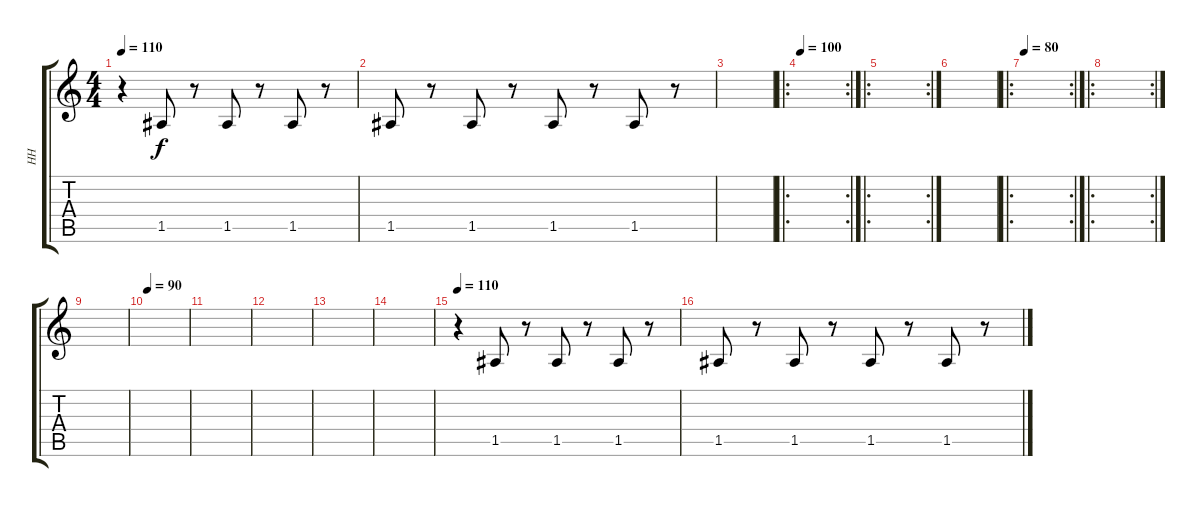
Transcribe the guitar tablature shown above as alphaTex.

\track ("HH" "HH") {instrument acousticguitarsteel}
\staff {score tabs}
\tuning (E4 B3 G3 D3 A2 E2) {hide}
\ts (4 4)
\tempo 110
\clef g2
\ks c
r.4{dy f} 1.5.8 r.8 1.5.8 r.8 1.5.8 r.8 |
1.5.8 r.8 1.5.8 r.8 1.5.8 r.8 1.5.8 r.8 |
|
\ro
\rc 2
\tempo 100
|
\ro
\rc 2
|
|
\ro
\rc 2
\tempo 80
|
\ro
\rc 2
|
|
\tempo 90
|
|
|
|
|
\tempo 110
r.4 1.5.8 r.8 1.5.8 r.8 1.5.8 r.8 |
1.5.8 r.8 1.5.8 r.8 1.5.8 r.8 1.5.8 r.8
